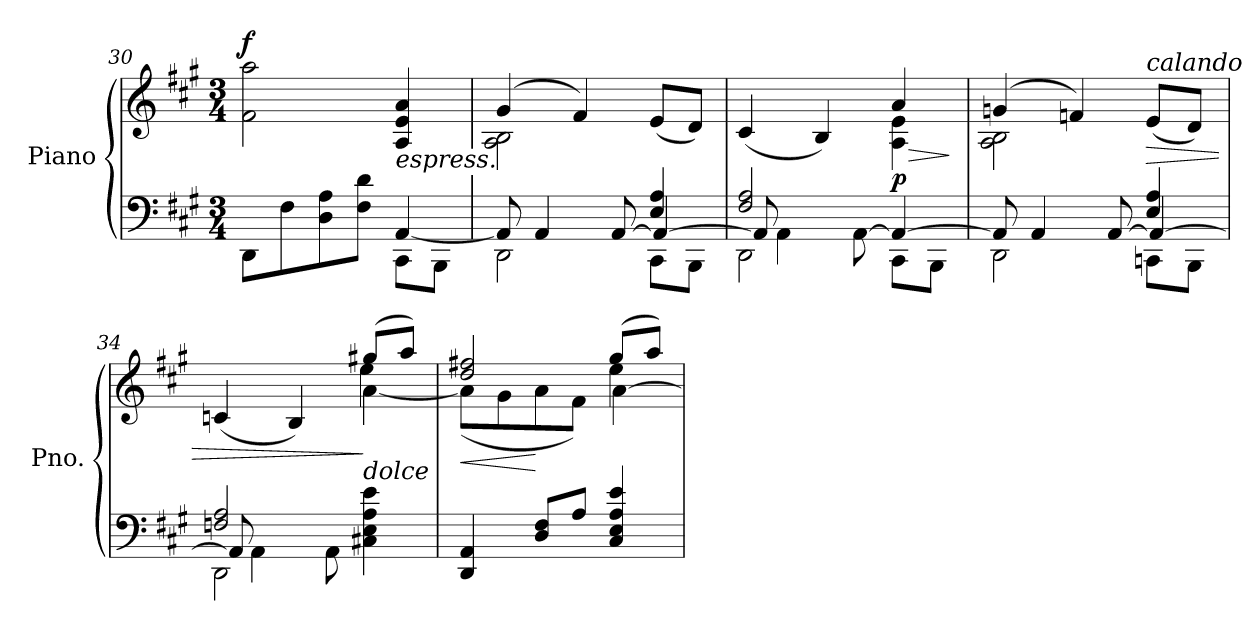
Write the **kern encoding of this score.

**kern	**kern	**dynam
*part1	*part1	*part1
*staff2	*staff1	*staff1/2
*I"Piano	*	*
*I'Pno.	*	*
*clefF4	*clefG2	*
*k[f#c#g#]	*k[f#c#g#]	*
*M3/4	*M3/4	*
=30	=30	=30
*^	*^	*
!	!	!	!	!LO:DY:a
8DD\L	2ryy	2f#\ 2aa\	2ryy	f
8F#\	.	.	.	.
8D\ 8A\	.	.	.	.
8F#\ 8d\J	.	.	.	.
!	!	!LO:TX:b:i:t=espress.	!	!
8CC#\L	[4AA/	4A/ 4e/ 4a/	4ryy	.
8BBB\J	.	.	.	.
=31	=31	=31	=31	=31
*	*^	*	*	*
2ryy	2DD\	8AA/]	(>4g#/	2A\ 2B\	.
.	.	4AA/	.	.	.
.	.	.	4f#/)	.	.
.	.	[8AA/	.	.	.
4E/ 4A/	8CC#\L	4AA/_	(>8e/L	4ryy	.
.	8BBB\J	.	8d/J)	.	.
=32	=32	=32	=32	=32	=32
2F#/ 2A/	2DD\	8AA/]	(>4c#/	2ryy	.
.	.	4AA\	.	.	.
.	.	.	4B/)	.	.
.	.	[8AA\	.	.	.
!	!	!	!	!	!LO:HP:b
!	!	!	!	!	!LO:DY:n=1:b
4ryy	8CC#\L	4AA/_	4a/	4A\ 4e\	> p
.	8BBB\J	.	.	.	.
*v	*v	*v	*	*	*
*	*v	*v	*
.	.	]
=33	=33	=33
*^	*^	*
*	*^	*	*	*
2ryy	2DD\	8AA/]	(>4gn/	2A\ 2B\	.
.	.	4AA/	.	.	.
.	.	.	4fn/)	.	.
.	.	[8AA/	.	.	.
!	!	!	!LO:TX:a:i:t=calando	!	!
!	!	!	!	!	!LO:HP:b
4E/ 4A/	8CCn\L	4AA/_	(>8e/L	4ryy	>
.	8BBB\J	.	8d/J)	.	.
!!LO:LB:g=z
=34	=34	=34	=34	=34	=34
*	*	*	*	*^	*
2Fn/ 2A/	2DD\	8AA/]	(>4cn/	2ryy	2ryy	.
.	.	4AA\	.	.	.	.
.	.	.	4B/)	.	.	.
.	.	8AA\	.	.	.	.
!	!	!	!LO:TX:b:i:t=dolce	!	!	!
4ryy	4C#X\ 4E\ 4A\ 4e\	4ryy	(>8gg#X/L	[4a\	4ee\	]
.	.	.	8aa/J)	.	.	.
*	*v	*v	*	*	*	*
=35	=35	=35	=35	=35	=35
!	!	!	!	!	!LO:HP:b
4DD/ 4AA/	2ryy	2dd/ 2ff#X/	(<8a\L]	2ryy	<
.	.	.	8g#\	.	.
8D/ 8F#/L	.	.	8a\	.	[
8A/J	.	.	8f#\J)	.	.
4C#/ 4E/ 4A/ 4e/	4ryy	(>8gg#/L	4ee\	[4a\	.
.	.	8aa/J)	.	.	.
*v	*v	*	*	*	*
*	*v	*v	*v	*
=	=	=
*-	*-	*-
